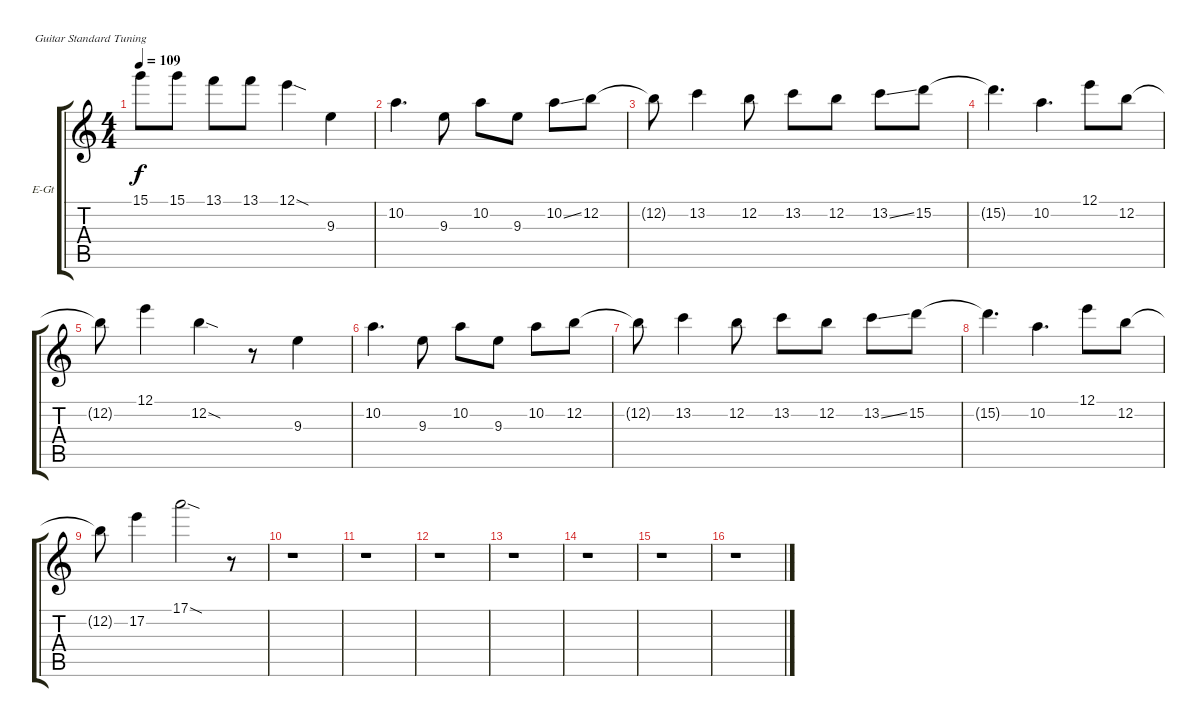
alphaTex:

\bracketExtendMode groupsimilarinstruments
\firstSystemTrackNameOrientation horizontal
\otherSystemsTrackNameOrientation horizontal
\track ("Guitar02" "E-Gt") {instrument electricguitarclean}
\staff {score tabs}
\tuning (E4 B3 G3 D3 A2 E2)
\ts (4 4)
\tempo 109
\clef g2
\ks c
15.1{t}.8{dy f} 15.1.8 13.1.8 13.1.8 12.1{sod}.4 9.3.4 |
10.2.4{d} 9.3.8 10.2.8 9.3.8 10.2{ss}.8 12.2.8 |
12.2{t}.8 13.2.4 12.2.8 13.2.8 12.2.8 13.2{ss}.8 15.2.8 |
15.2{t}.4{d} 10.2.4{d} 12.1.8 12.2.8 |
12.2{t}.8 12.1.4 12.2{sod}.4 r.8 9.3.4 |
10.2.4{d} 9.3.8 10.2.8 9.3.8 10.2.8 12.2.8 |
12.2{t}.8 13.2.4 12.2.8 13.2.8 12.2.8 13.2{ss}.8 15.2.8 |
15.2{t}.4{d} 10.2.4{d} 12.1.8 12.2.8 |
12.2{t}.8 17.2.4 17.1{sod}.2 r.8 |
r.1 |
r.1 |
r.1 |
r.1 |
r.1 |
r.1 |
r.1
